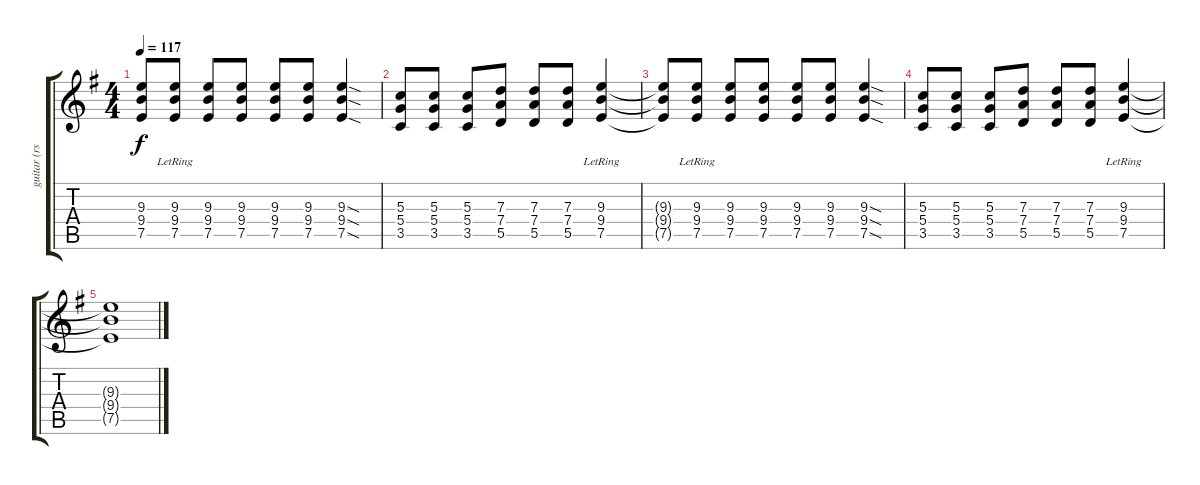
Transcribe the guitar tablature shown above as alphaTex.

\track ("guitar (rse)" "guitar (rs") {instrument overdrivenguitar}
\staff {score tabs}
\tuning (E4 B3 G3 D3 A2 E2) {hide}
\ts (4 4)
\tempo 117
\clef g2
\ks g
(9.3{t} 9.4{t} 7.5{t}).8{dy f} (9.3{lr} 9.4{lr} 7.5{lr}).8 (9.3 9.4 7.5).8 (9.3 9.4 7.5).8 (9.3 9.4 7.5).8 (9.3 9.4 7.5).8 (9.3{sod} 9.4{sod} 7.5{sod}).4 |
(5.3 5.4 3.5).8 (5.3 5.4 3.5).8 (5.3 5.4 3.5).8 (7.3 7.4 5.5).8 (7.3 7.4 5.5).8 (7.3 7.4 5.5).8 (9.3{lr} 9.4{lr} 7.5{lr}).4 |
(9.3{t} 9.4{t} 7.5{t}).8 (9.3{lr} 9.4{lr} 7.5{lr}).8 (9.3 9.4 7.5).8 (9.3 9.4 7.5).8 (9.3 9.4 7.5).8 (9.3 9.4 7.5).8 (9.3{sod} 9.4{sod} 7.5{sod}).4 |
(5.3 5.4 3.5).8 (5.3 5.4 3.5).8 (5.3 5.4 3.5).8 (7.3 7.4 5.5).8 (7.3 7.4 5.5).8 (7.3 7.4 5.5).8 (9.3{lr} 9.4{lr} 7.5{lr}).4 |
(9.3{t} 9.4{t} 7.5{t}).1
